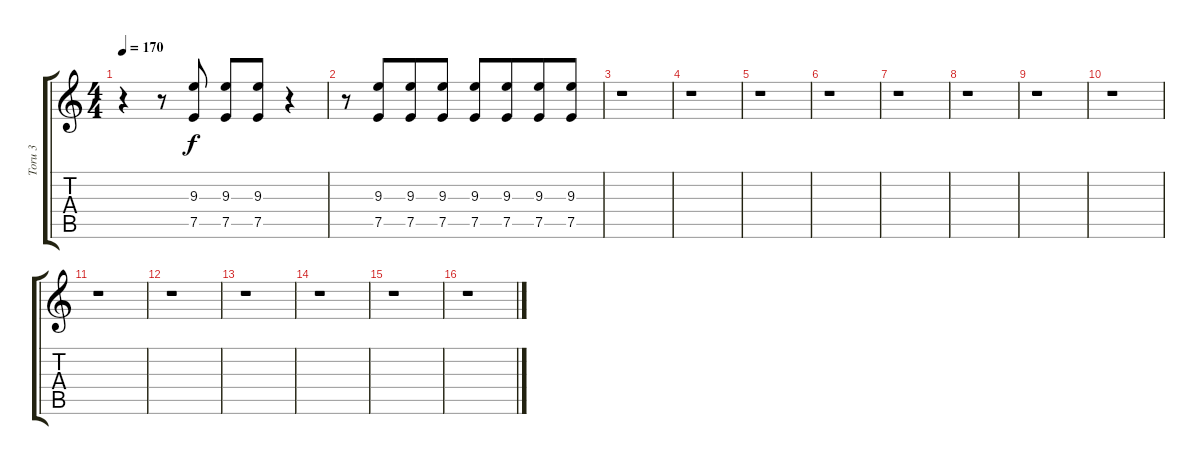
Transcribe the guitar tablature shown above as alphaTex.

\track ("Toru 3" "Toru 3") {instrument distortionguitar}
\staff {score tabs}
\tuning (E4 B3 G3 D3 A2 E2) {hide}
\ts (4 4)
\tempo 170
\clef g2
\ks c
r.4{dy f} r.8 (9.3 7.5).8 (9.3 7.5).8 (9.3 7.5).8 r.4 |
r.8 (9.3 7.5).8{beam merge} (9.3 7.5).8 (9.3 7.5).8 (9.3 7.5).8 (9.3 7.5).8{beam merge} (9.3 7.5).8 (9.3 7.5).8 |
r.1 |
r.1 |
r.1 |
r.1 |
r.1 |
r.1 |
r.1 |
r.1 |
r.1 |
r.1 |
r.1 |
r.1 |
r.1 |
r.1
